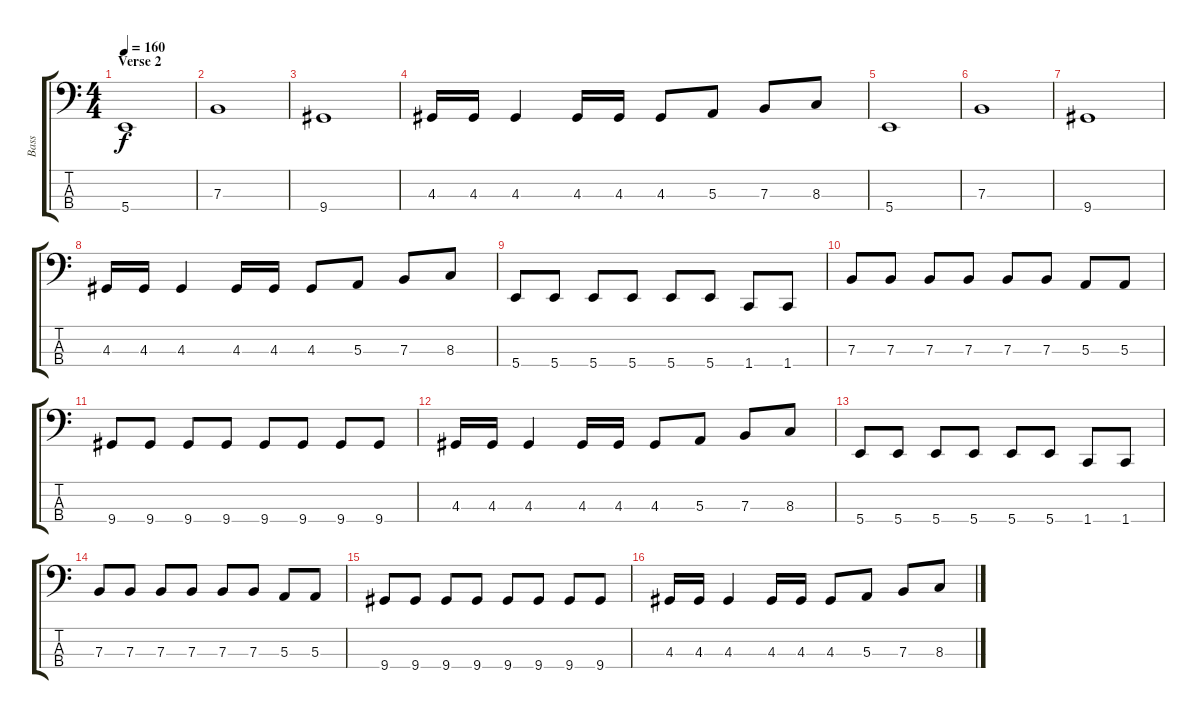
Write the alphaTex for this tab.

\track ("Bass" "Bass") {instrument electricbassfinger}
\staff {score tabs}
\tuning (D2 A1 E1 B0) {hide}
\ts (4 4)
\section ("" "Verse 2")
\tempo 160
\clef f4
\ks c
5.4.1{dy f} |
7.3.1 |
9.4.1 |
4.3.16 4.3.16 4.3.4 4.3.16 4.3.16 4.3.8 5.3.8 7.3.8 8.3.8 |
5.4.1 |
7.3.1 |
9.4.1 |
4.3.16 4.3.16 4.3.4 4.3.16 4.3.16 4.3.8 5.3.8 7.3.8 8.3.8 |
5.4.8 5.4.8 5.4.8 5.4.8 5.4.8 5.4.8 1.4.8 1.4.8 |
7.3.8 7.3.8 7.3.8 7.3.8 7.3.8 7.3.8 5.3.8 5.3.8 |
9.4.8 9.4.8 9.4.8 9.4.8 9.4.8 9.4.8 9.4.8 9.4.8 |
4.3.16 4.3.16 4.3.4 4.3.16 4.3.16 4.3.8 5.3.8 7.3.8 8.3.8 |
5.4.8 5.4.8 5.4.8 5.4.8 5.4.8 5.4.8 1.4.8 1.4.8 |
7.3.8 7.3.8 7.3.8 7.3.8 7.3.8 7.3.8 5.3.8 5.3.8 |
9.4.8 9.4.8 9.4.8 9.4.8 9.4.8 9.4.8 9.4.8 9.4.8 |
4.3.16 4.3.16 4.3.4 4.3.16 4.3.16 4.3.8 5.3.8 7.3.8 8.3.8
